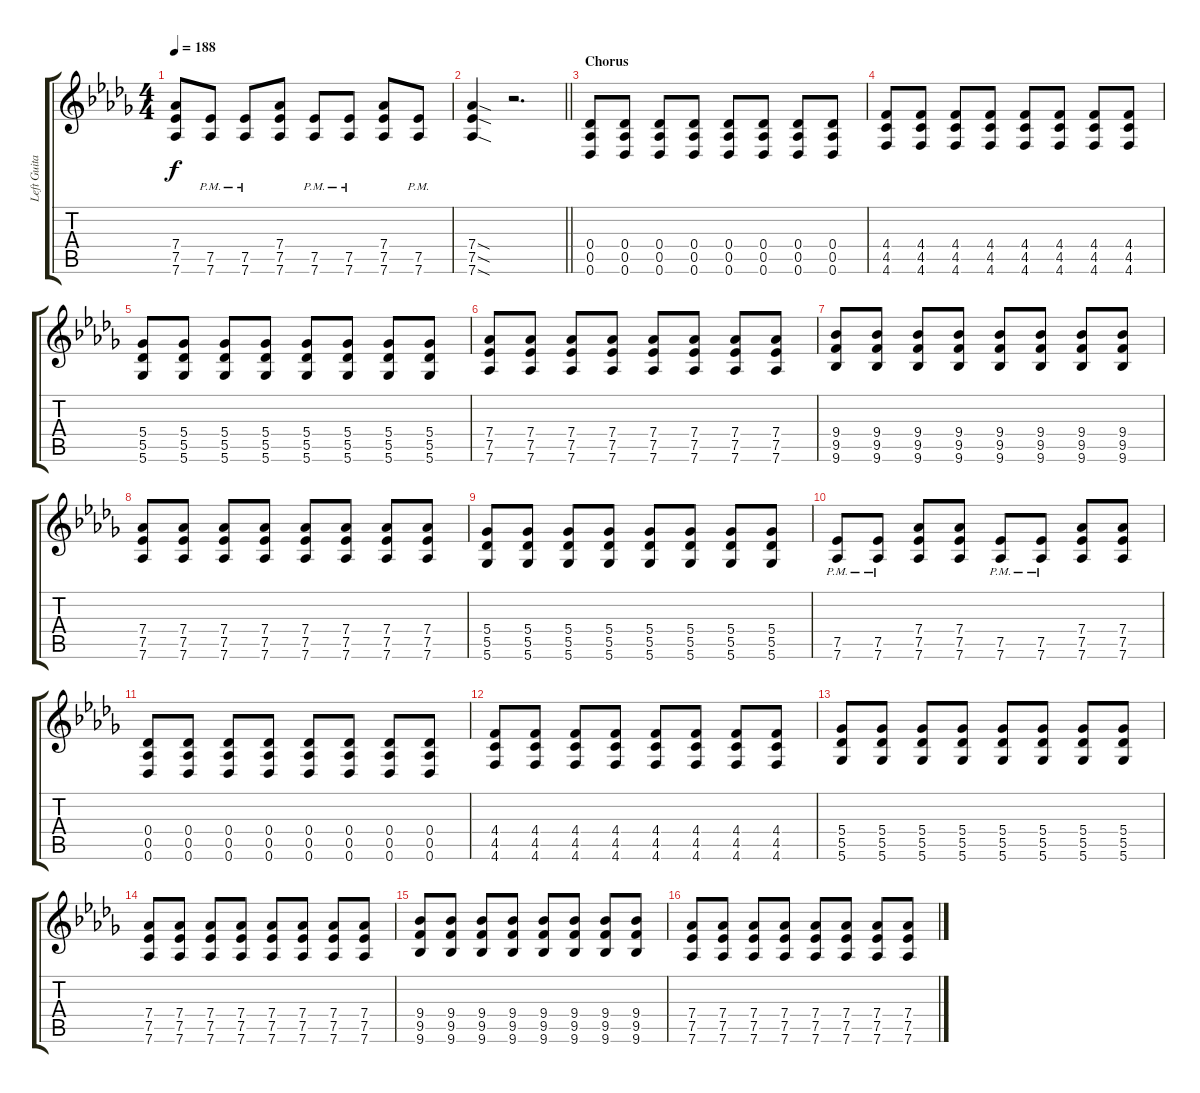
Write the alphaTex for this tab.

\track ("Left Guitar" "Left Guita") {instrument overdrivenguitar}
\staff {score tabs}
\tuning (Eb4 Bb3 Gb3 Db3 Ab2 Db2) {hide}
\ts (4 4)
\tempo 188
\clef g2
\ks db
(7.4 7.5 7.6).8{dy f} (7.5{pm} 7.6{pm}).8 (7.5{pm} 7.6{pm}).8 (7.4 7.5 7.6).8 (7.5{pm} 7.6{pm}).8 (7.5{pm} 7.6{pm}).8 (7.4 7.5 7.6).8 (7.5{pm} 7.6{pm}).8 |
\barLineRight lightlight
(7.4{sod} 7.5{sod} 7.6{sod}).4 r.2{d} |
\section ("" "Chorus")
(0.4 0.5 0.6).8 (0.4 0.5 0.6).8 (0.4 0.5 0.6).8 (0.4 0.5 0.6).8 (0.4 0.5 0.6).8 (0.4 0.5 0.6).8 (0.4 0.5 0.6).8 (0.4 0.5 0.6).8 |
(4.4 4.5 4.6).8 (4.4 4.5 4.6).8 (4.4 4.5 4.6).8 (4.4 4.5 4.6).8 (4.4 4.5 4.6).8 (4.4 4.5 4.6).8 (4.4 4.5 4.6).8 (4.4 4.5 4.6).8 |
(5.4 5.5 5.6).8 (5.4 5.5 5.6).8 (5.4 5.5 5.6).8 (5.4 5.5 5.6).8 (5.4 5.5 5.6).8 (5.4 5.5 5.6).8 (5.4 5.5 5.6).8 (5.4 5.5 5.6).8 |
(7.4 7.5 7.6).8 (7.4 7.5 7.6).8 (7.4 7.5 7.6).8 (7.4 7.5 7.6).8 (7.4 7.5 7.6).8 (7.4 7.5 7.6).8 (7.4 7.5 7.6).8 (7.4 7.5 7.6).8 |
(9.4 9.5 9.6).8 (9.4 9.5 9.6).8 (9.4 9.5 9.6).8 (9.4 9.5 9.6).8 (9.4 9.5 9.6).8 (9.4 9.5 9.6).8 (9.4 9.5 9.6).8 (9.4 9.5 9.6).8 |
(7.4 7.5 7.6).8 (7.4 7.5 7.6).8 (7.4 7.5 7.6).8 (7.4 7.5 7.6).8 (7.4 7.5 7.6).8 (7.4 7.5 7.6).8 (7.4 7.5 7.6).8 (7.4 7.5 7.6).8 |
(5.4 5.5 5.6).8 (5.4 5.5 5.6).8 (5.4 5.5 5.6).8 (5.4 5.5 5.6).8 (5.4 5.5 5.6).8 (5.4 5.5 5.6).8 (5.4 5.5 5.6).8 (5.4 5.5 5.6).8 |
(7.5{pm} 7.6{pm}).8 (7.5{pm} 7.6{pm}).8 (7.4 7.5 7.6).8 (7.4 7.5 7.6).8 (7.5{pm} 7.6{pm}).8 (7.5{pm} 7.6{pm}).8 (7.4 7.5 7.6).8 (7.4 7.5 7.6).8 |
(0.4 0.5 0.6).8 (0.4 0.5 0.6).8 (0.4 0.5 0.6).8 (0.4 0.5 0.6).8 (0.4 0.5 0.6).8 (0.4 0.5 0.6).8 (0.4 0.5 0.6).8 (0.4 0.5 0.6).8 |
(4.4 4.5 4.6).8 (4.4 4.5 4.6).8 (4.4 4.5 4.6).8 (4.4 4.5 4.6).8 (4.4 4.5 4.6).8 (4.4 4.5 4.6).8 (4.4 4.5 4.6).8 (4.4 4.5 4.6).8 |
(5.4 5.5 5.6).8 (5.4 5.5 5.6).8 (5.4 5.5 5.6).8 (5.4 5.5 5.6).8 (5.4 5.5 5.6).8 (5.4 5.5 5.6).8 (5.4 5.5 5.6).8 (5.4 5.5 5.6).8 |
(7.4 7.5 7.6).8 (7.4 7.5 7.6).8 (7.4 7.5 7.6).8 (7.4 7.5 7.6).8 (7.4 7.5 7.6).8 (7.4 7.5 7.6).8 (7.4 7.5 7.6).8 (7.4 7.5 7.6).8 |
(9.4 9.5 9.6).8 (9.4 9.5 9.6).8 (9.4 9.5 9.6).8 (9.4 9.5 9.6).8 (9.4 9.5 9.6).8 (9.4 9.5 9.6).8 (9.4 9.5 9.6).8 (9.4 9.5 9.6).8 |
(7.4 7.5 7.6).8 (7.4 7.5 7.6).8 (7.4 7.5 7.6).8 (7.4 7.5 7.6).8 (7.4 7.5 7.6).8 (7.4 7.5 7.6).8 (7.4 7.5 7.6).8 (7.4 7.5 7.6).8
